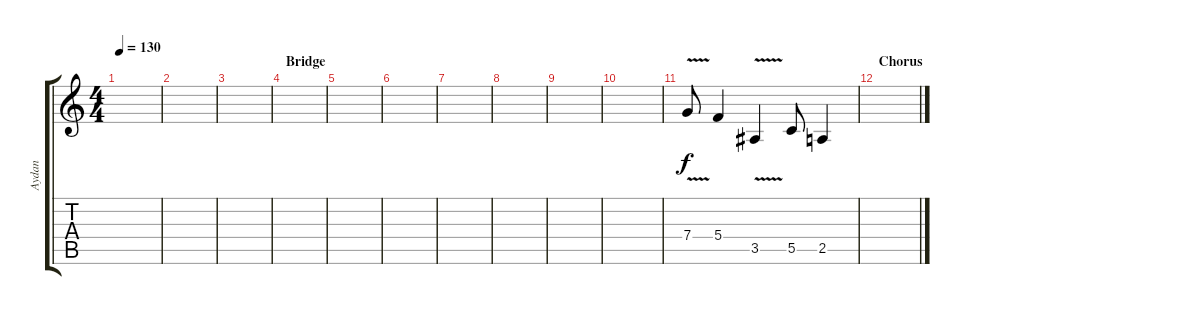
\track ("Aydan" "Aydan") {instrument distortionguitar}
\staff {score tabs}
\tuning (D4 A3 F3 C3 G2 D2) {hide}
\ts (4 4)
\tempo 130
\clef g2
\ks c
|
|
|
\section ("" "Bridge")
|
|
|
|
|
|
|
7.4{v}.8{volume 10 balance 0} 5.4.4 3.5{v}.4{volume 11} 5.5.8 2.5.4 |
\section ("" "Chorus")
